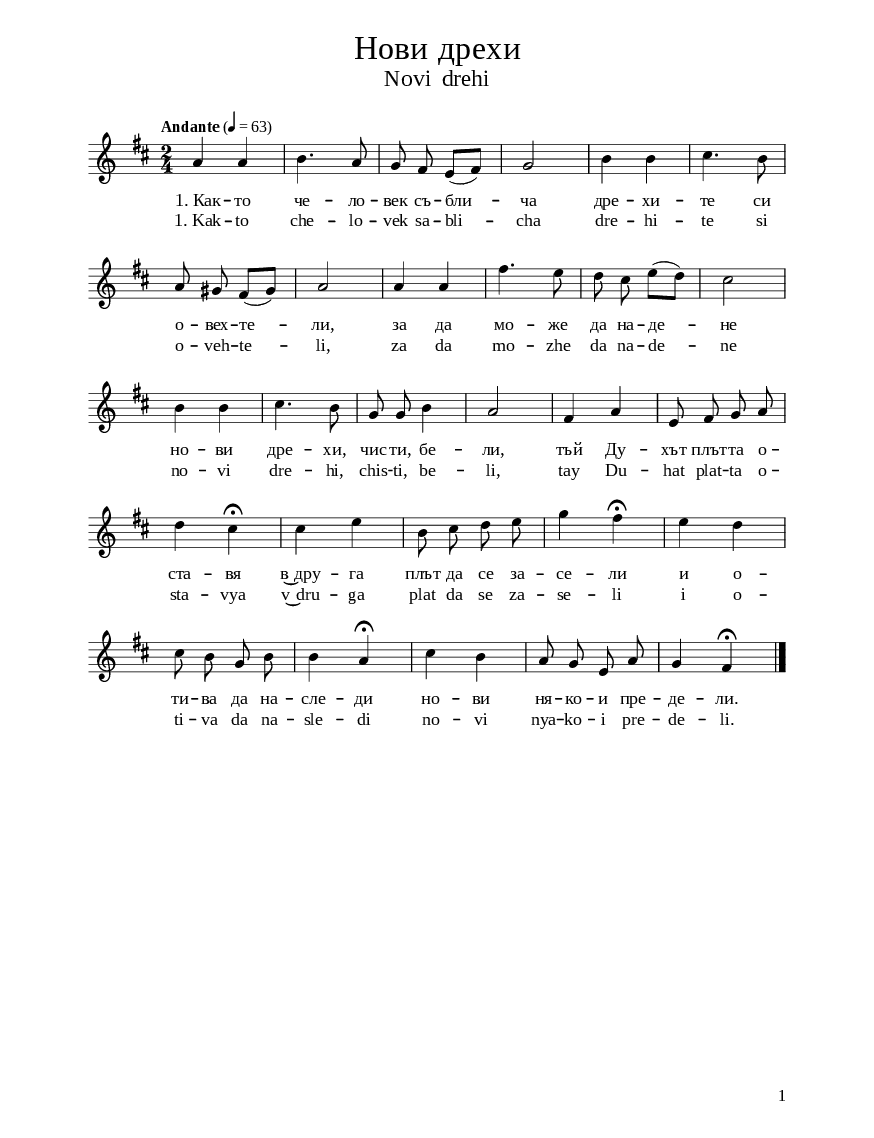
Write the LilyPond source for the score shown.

\version "2.20.0"

\paper {
  #(set-paper-size "a5")
}

\bookpart {
\paper {
  print-all-headers = ##t
  print-page-number = ##t
  print-first-page-number = ##t

  % put page numbers on the bottom
  oddHeaderMarkup = \markup ""
  evenHeaderMarkup = \markup ""
  oddFooterMarkup = \markup
    \fill-line {
      ""
      \on-the-fly #print-page-number-check-first \fromproperty #'page:page-number-string
    }
  evenFooterMarkup = \markup
    \fill-line {
      \on-the-fly #print-page-number-check-first \fromproperty #'page:page-number-string
      ""
    }

  left-margin = 1.5\cm
  right-margin = 1.5\cm
  top-margin = 1.6\cm
  bottom-margin = 1.2\cm
  ragged-bottom = ##t % do not spread the staves to fill the whole vertical space

  % change lyrics and titles font (affects notes also)
  fonts =
    #(make-pango-font-tree
     "Times New Roman"
     "DejaVu Sans"
     "DejaVu Sans Mono"
     (/ (* staff-height pt) 3.6))

  % change distance between staves
  system-system-spacing =
    #'((basic-distance . 12)
       (minimum-distance . 6)
       (padding . 1)
       (stretchability . 12))
}

\header {
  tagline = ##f
}

\score{
  \layout { 
    indent = 0.0\cm % remove first line indentation
    %ragged-last = ##t % do not spread last line to fill the whole space
    \context {
      \Score
      \omit BarNumber %remove bar numbers
    } % context

    \context { % change staff size
      \Staff
      fontSize = #+0 % affects notes size only
      \override StaffSymbol #'staff-space = #(magstep -3)
      \override StaffSymbol #'thickness = #0.5
      \override BarLine #'hair-thickness = #1
      %\override StaffSymbol #'ledger-line-thickness = #'(0 . 0)
    }

    \context { % adjust space between staff and lyrics and between the two lyric lines
      \Lyrics
      \override VerticalAxisGroup.nonstaff-relatedstaff-spacing = #'((basic-distance . 4.5))
      \override VerticalAxisGroup.nonstaff-nonstaff-spacing = #'((minimum-distance . 2))
    }
  } % layout

  \new Voice \absolute  {
    \clef treble
    \key d \major
    \time 2/4 
     \tempo \markup { % make tempo note smaller
        \concat { "Andante" \normal-text { " (" }
                  \teeny \general-align #Y #DOWN \note #"4" #0.8
                  \normal-text { " = 63)" }
        }
      }
    %\tempo "Andante" 4 = 63
    \autoBeamOff
    a'4 a' | b'4. a'8 |  g'8 fis'  \autoBeamOn e' ( fis' ) |\autoBeamOff g'2 | b'4 b' | cis''4. b'8 \break |
    a'8 gis' \autoBeamOn fis' ( gis' ) | a'2 |  a'4 a' | fis''4. e''8 | \autoBeamOff d''8 cis'' \autoBeamOn e'' ( d'' ) |\autoBeamOff cis''2 \break |
    b'4 b' | cis''4. b'8 | g'8 g' b'4 | a'2 | fis'4 a' | e'8 fis' g' a' \break |
    d''4 cis'' \fermata | cis''4 e'' | b'8 cis'' d'' e'' | g''4 fis'' \fermata | e''4 d'' \break |
    cis''8 b' g' b' b'4 a' \fermata | cis''4 b' | a'8 g' e' a' | g'4 fis' \fermata \break | \bar "|."
}
  
  \addlyrics {
    "1. Как" -- то че -- ло -- век съ -- бли -- ча дре -- хи -- те си 
    о -- вех -- те -- ли, за да мо -- же да на  -- де -- не 
    но -- ви дре -- хи, чис -- ти, бе -- ли, тъй Ду -- хът плът -- та о -- 
    ста -- вя в~дру -- га плът да се за -- се -- ли и о --
    ти -- ва да на -- сле -- ди но -- ви ня -- ко -- и пре -- де -- ли.
  }

  \addlyrics {
    "1. Kak" -- to che -- lo -- vek sa -- bli -- cha dre -- hi -- te si 
    o -- veh -- te -- li, za da mo -- zhe da na  -- de -- ne 
    no -- vi dre -- hi, chis -- ti, be -- li, tay Du -- hat plat -- ta o -- 
    sta -- vya v~dru -- ga plat da se za -- se -- li i o --
    ti -- va da na -- sle -- di no -- vi nya -- ko -- i pre -- de -- li.
  }
  \header {
    title = \markup \column \normal-text \fontsize #2.5 {
              \center-align
              \line { Нови дрехи }
              \vspace #-0.6
              \center-align
              \line \fontsize #-3 { Novi drehi }
              \vspace #-0.8
              \center-align
              \line \fontsize #-3 { " " }
            }
  }
  
  \midi{}

} % score

\pageBreak

\markup \fontsize #+2.5 {
    \hspace #3
    \override #'(baseline-skip . 2.4) % affects space between column lines
    \column {
   

\line {   2. Той минава световете}

\line {   "   "и във тях се въплотява -}

\line {   "   "нови дарби да добие,}

\line {   "   "Нов Живот да устроява.}

\line {   "   "Тъй напредва той безкрайно}

\line {   "   "в красота неизразима}

\line {   "   "и достига Светлината - }

\line {   "   "тамо, де блаженство има.}

\line {   "   "}

\line {   3. Тъй прекрасно и премъдро}

\line {   "   "Господ всичко е направил}

\line {   "   "и без устрем и надежда}

\line {   "   "никого не е оставил.}

\line {   "   "И животът е приятен,}

\line {   "   "всекиму се пак той нрави,}

\line {   "   "всичко живо, що въздиша, }

\line {   "   "вечно Господа да слави! }
    }

    \hspace #3
    \override #'(baseline-skip . 2.4)
    \column {
\line {   2. Toy minava svetovete}

\line {   "   "i vav tyah se vaplotyava -}

\line {   "   "novi darbi da dobie,}

\line {   "   "Nov Zhivot da ustroyava.}

\line {   "   "Tay napredva toy bezkrayno}

\line {   "   "v krasota neizrazima}

\line {   "   "i dostiga Svetlinata - }

\line {   "   "tamo, de blazhenstvo ima.}

\line {   "   "}

\line {   3. Tay prekrasno i premadro}

\line {   "   "Gospod vsichko e napravil}

\line {   "   "i bez ustrem i nadezhda}

\line {   "   "nikogo ne e ostavil.}

\line {   "   "I zhivotat e priyaten,}

\line {   "   "vsekimu se pak toy nravi,}

\line {   "   "vsichko zhivo, shto vazdisha, }

\line {   "   "vechno Gospoda da slavi! }
\line {   "   "}
\line {   "   "}
\line {   "   "}
    } %column
} % markup

%\pageBreak

% include foreign translation(s) of the song
\version "2.20.0"

\markup \fill-line { \fontsize #6 "Neue Kleider" }
\markup \null
\markup \null
\markup \fontsize #+2.5 {
    \hspace #10
    \override #'(baseline-skip . 2)
    \column {
     \line { " " }
     
    \line { 1. Wie der Mensch seine alten Kleider auszieht,}

\line { "   "damit er neue, reine, weiße anziehen kann,}

\line { "   "so verlässt der Geist das Fleisch,}

\line { "   "um ein anderes Fleisch zu bewohnen }

\line { "   "und geht, um andere Gebiete zu erben.}

\line { " " }

\line { 2. So durchquert er die Welten}

\line { "   "und inkarniert sich in ihnen --}

\line { "   "auf dass er neue Talente entwickelt,}

\line { "   "auf dass er ein neues Leben kreiert. }

\line { "   "So schreitet er unaufhörlich voran,}

\line { "   "in der unermesslichen Schönheit --}

\line { "   "und erreicht das Licht --}

\line { "   "dort, wo es die Vollkommenheit gibt. }

\line { " " }

\line { 3. So erhaben und allweise}

\line { "   "schuf Gott alles}

\line { "   "und ließ niemanden ohne Bestrebung und Hoffnung.}

\line { "   "Und das Leben ist angenehm,}

\line { "   "jedem gefällt er immer wieder;}

\line { "   "möge alles Lebendige, das atmet,}

\line { "   "ewig den Herrn lobpreisen. }
     
     
           }
       
    }    


} % bookpart
